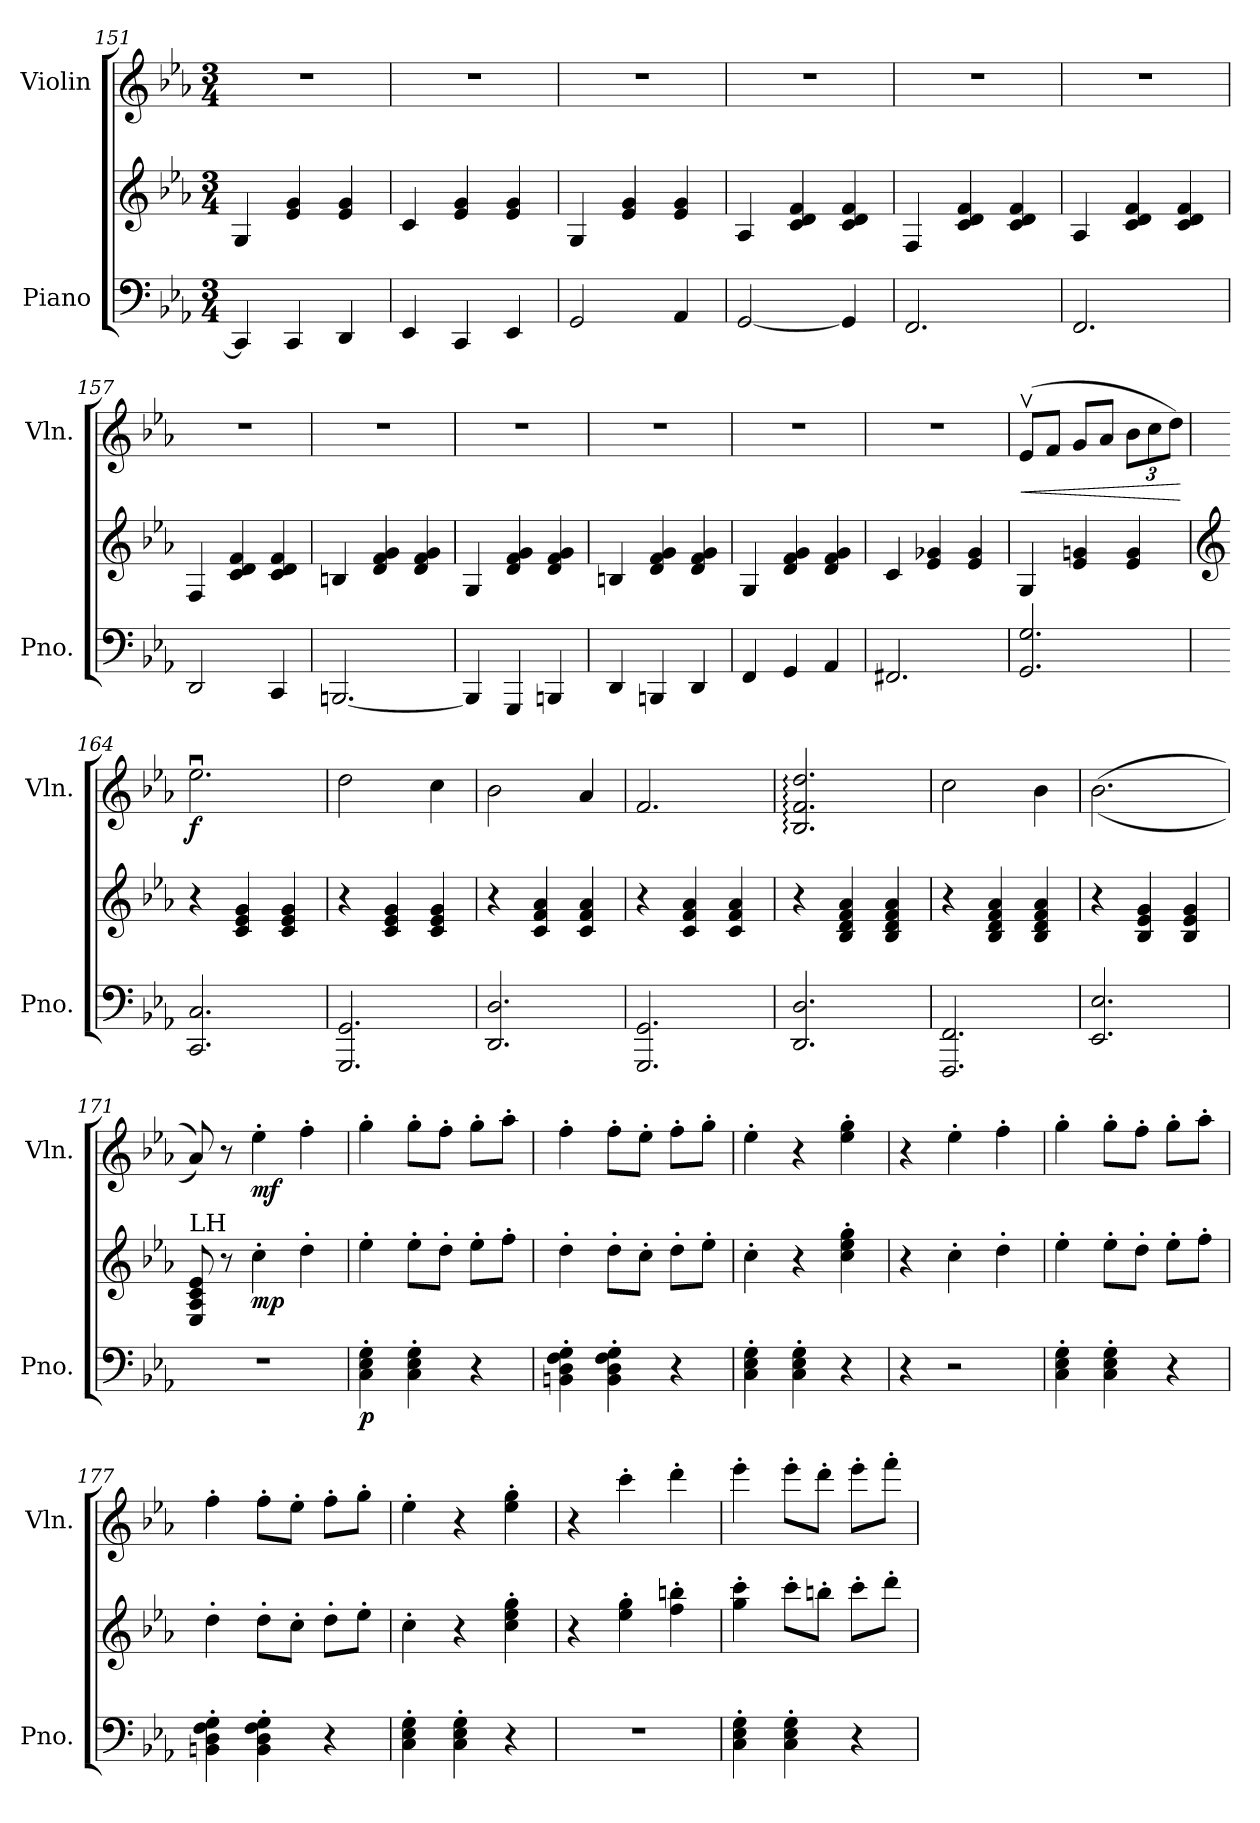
**kern	**kern	**dynam	**kern	**dynam
*part2	*part2	*part2	*part1	*part1
*staff3	*staff2	*staff2/3	*staff1	*staff1
*I"Piano	*	*	*I"Violin	*
*I'Pno.	*	*	*I'Vln.	*
*clefF4	*clefG2	*	*clefG2	*
*k[b-e-a-]	*k[b-e-a-]	*	*k[b-e-a-]	*
*M3/4	*M3/4	*	*M3/4	*
=151	=151	=151	=151	=151
4CC/]	4G/	.	2.r	.
4CC/	4e-/ 4g/	.	.	.
4DD/	4e-/ 4g/	.	.	.
=152	=152	=152	=152	=152
4EE-/	4c/	.	2.r	.
4CC/	4e-/ 4g/	.	.	.
4EE-/	4e-/ 4g/	.	.	.
=153	=153	=153	=153	=153
2GG/	4G/	.	2.r	.
.	4e-/ 4g/	.	.	.
4AA-/	4e-/ 4g/	.	.	.
=154	=154	=154	=154	=154
[2GG/	4A-/	.	2.r	.
.	4c/ 4d/ 4f/	.	.	.
4GG/]	4c/ 4d/ 4f/	.	.	.
=155	=155	=155	=155	=155
2.FF/	4F/	.	2.r	.
.	4c/ 4d/ 4f/	.	.	.
.	4c/ 4d/ 4f/	.	.	.
!!LO:LB:g=z
=156	=156	=156	=156	=156
2.FF/	4A-/	.	2.r	.
.	4c/ 4d/ 4f/	.	.	.
.	4c/ 4d/ 4f/	.	.	.
=157	=157	=157	=157	=157
2DD/	4F/	.	2.r	.
.	4c/ 4d/ 4f/	.	.	.
4CC/	4c/ 4d/ 4f/	.	.	.
=158	=158	=158	=158	=158
[2.BBBn/	4Bn/	.	2.r	.
.	4d/ 4f/ 4g/	.	.	.
.	4d/ 4f/ 4g/	.	.	.
=159	=159	=159	=159	=159
4BBB/]	4G/	.	2.r	.
4GGG/	4d/ 4f/ 4g/	.	.	.
4BBBn/	4d/ 4f/ 4g/	.	.	.
=160	=160	=160	=160	=160
4DD/	4Bn/	.	2.r	.
4BBBn/	4d/ 4f/ 4g/	.	.	.
4DD/	4d/ 4f/ 4g/	.	.	.
=161	=161	=161	=161	=161
4FF/	4G/	.	2.r	.
4GG/	4d/ 4f/ 4g/	.	.	.
4AA-/	4d/ 4f/ 4g/	.	.	.
=162	=162	=162	=162	=162
2.FF#X/	4c/	.	2.r	.
.	4e-/ 4g-X/	.	.	.
.	4e-/ 4g-/	.	.	.
!!LO:PB:g=z
=163	=163	=163	=163	=163
!	!	!	!	!LO:HP:b
2.GG/ 2.G/	4G/	.	(8e-v/L	<
.	.	.	8f/J	.
.	4e-/ 4gn/	.	8g/L	.
.	.	.	8a-/J	.
*	*	*	*Xbrackettup	*
.	4e-/ 4g/	.	12b-\L	.
.	.	.	12cc\	.
.	.	.	12dd\J)	.
.	.	.	.	[
=164	=164	=164	=164	=164
*	*clefG2	*	*	*
!	!	!	!	!LO:DY:b
2.CC/ 2.C/	4r	.	2.ee-u\	f
.	4c/ 4e-/ 4g/	.	.	.
.	4c/ 4e-/ 4g/	.	.	.
=165	=165	=165	=165	=165
2.GGG/ 2.GG/	4r	.	2dd\	.
.	4c/ 4e-/ 4g/	.	.	.
.	4c/ 4e-/ 4g/	.	4cc\	.
=166	=166	=166	=166	=166
2.DD/ 2.D/	4r	.	2b-\	.
.	4c/ 4f/ 4a-/	.	.	.
.	4c/ 4f/ 4a-/	.	4a-/	.
=167	=167	=167	=167	=167
2.GGG/ 2.GG/	4r	.	2.f/	.
.	4c/ 4f/ 4a-/	.	.	.
.	4c/ 4f/ 4a-/	.	.	.
=168	=168	=168	=168	=168
2.DD/ 2.D/	4r	.	2.B-/: 2.f/: 2.dd/:	.
.	4B-/ 4d/ 4f/ 4a-/	.	.	.
.	4B-/ 4d/ 4f/ 4a-/	.	.	.
=169	=169	=169	=169	=169
2.FFF/ 2.FF/	4r	.	2cc\	.
.	4B-/ 4d/ 4f/ 4a-/	.	.	.
.	4B-/ 4d/ 4f/ 4a-/	.	4b-\	.
=170	=170	=170	=170	=170
2.EE-/ 2.E-/	4r	.	((2.b-\	.
.	4B-/ 4e-/ 4g/	.	.	.
.	4B-/ 4e-/ 4g/	.	.	.
=171	=171	=171	=171	=171
!	!LO:TX:a:t=LH	!	!	!
2.r	8E-/ 8A-/ 8c/ 8e-/	.	8a-/))	.
.	8r	.	8r	.
!	!	!LO:DY:b	!	!LO:DY:b
.	4cc'\	mp	4ee-'\	mf
.	4dd'\	.	4ff'\	.
!!LO:LB:g=z
=172	=172	=172	=172	=172
!	!	!LO:DY:b=2	!	!
4C\' 4E-\' 4G\'	4ee-'\	p	4gg'\	.
4C\' 4E-\' 4G\'	8ee-'\L	.	8gg'\L	.
.	8dd'\J	.	8ff'\J	.
4r	8ee-'\L	.	8gg'\L	.
.	8ff'\J	.	8aa-'\J	.
=173	=173	=173	=173	=173
4BBn\' 4D\' 4F\' 4G\'	4dd'\	.	4ff'\	.
4BB\' 4D\' 4F\' 4G\'	8dd'\L	.	8ff'\L	.
.	8cc'\J	.	8ee-'\J	.
4r	8dd'\L	.	8ff'\L	.
.	8ee-'\J	.	8gg'\J	.
=174	=174	=174	=174	=174
4C\' 4E-\' 4G\'	4cc'\	.	4ee-'\	.
4C\' 4E-\' 4G\'	4r	.	4r	.
4r	4cc\' 4ee-\' 4gg\'	.	4ee-\' 4gg\'	.
=175	=175	=175	=175	=175
4r	4r	.	4r	.
2r	4cc'\	.	4ee-'\	.
.	4dd'\	.	4ff'\	.
=176	=176	=176	=176	=176
4C\' 4E-\' 4G\'	4ee-'\	.	4gg'\	.
4C\' 4E-\' 4G\'	8ee-'\L	.	8gg'\L	.
.	8dd'\J	.	8ff'\J	.
4r	8ee-'\L	.	8gg'\L	.
.	8ff'\J	.	8aa-'\J	.
=177	=177	=177	=177	=177
4BBn\' 4D\' 4F\' 4G\'	4dd'\	.	4ff'\	.
4BB\' 4D\' 4F\' 4G\'	8dd'\L	.	8ff'\L	.
.	8cc'\J	.	8ee-'\J	.
4r	8dd'\L	.	8ff'\L	.
.	8ee-'\J	.	8gg'\J	.
=178	=178	=178	=178	=178
4C\' 4E-\' 4G\'	4cc'\	.	4ee-'\	.
4C\' 4E-\' 4G\'	4r	.	4r	.
4r	4cc\' 4ee-\' 4gg\'	.	4ee-\' 4gg\'	.
=179	=179	=179	=179	=179
2.r	4r	.	4r	.
.	4ee-\' 4gg\'	.	4ccc'\	.
.	4ff\' 4bbn\'	.	4ddd'\	.
!!LO:LB:g=z
=180	=180	=180	=180	=180
4C\' 4E-\' 4G\'	4gg\' 4ccc\'	.	4eee-'\	.
4C\' 4E-\' 4G\'	8ccc'\L	.	8eee-'\L	.
.	8bbn'\J	.	8ddd'\J	.
4r	8ccc'\L	.	8eee-'\L	.
.	8ddd'\J	.	8fff'\J	.
=	=	=	=	=
*-	*-	*-	*-	*-
